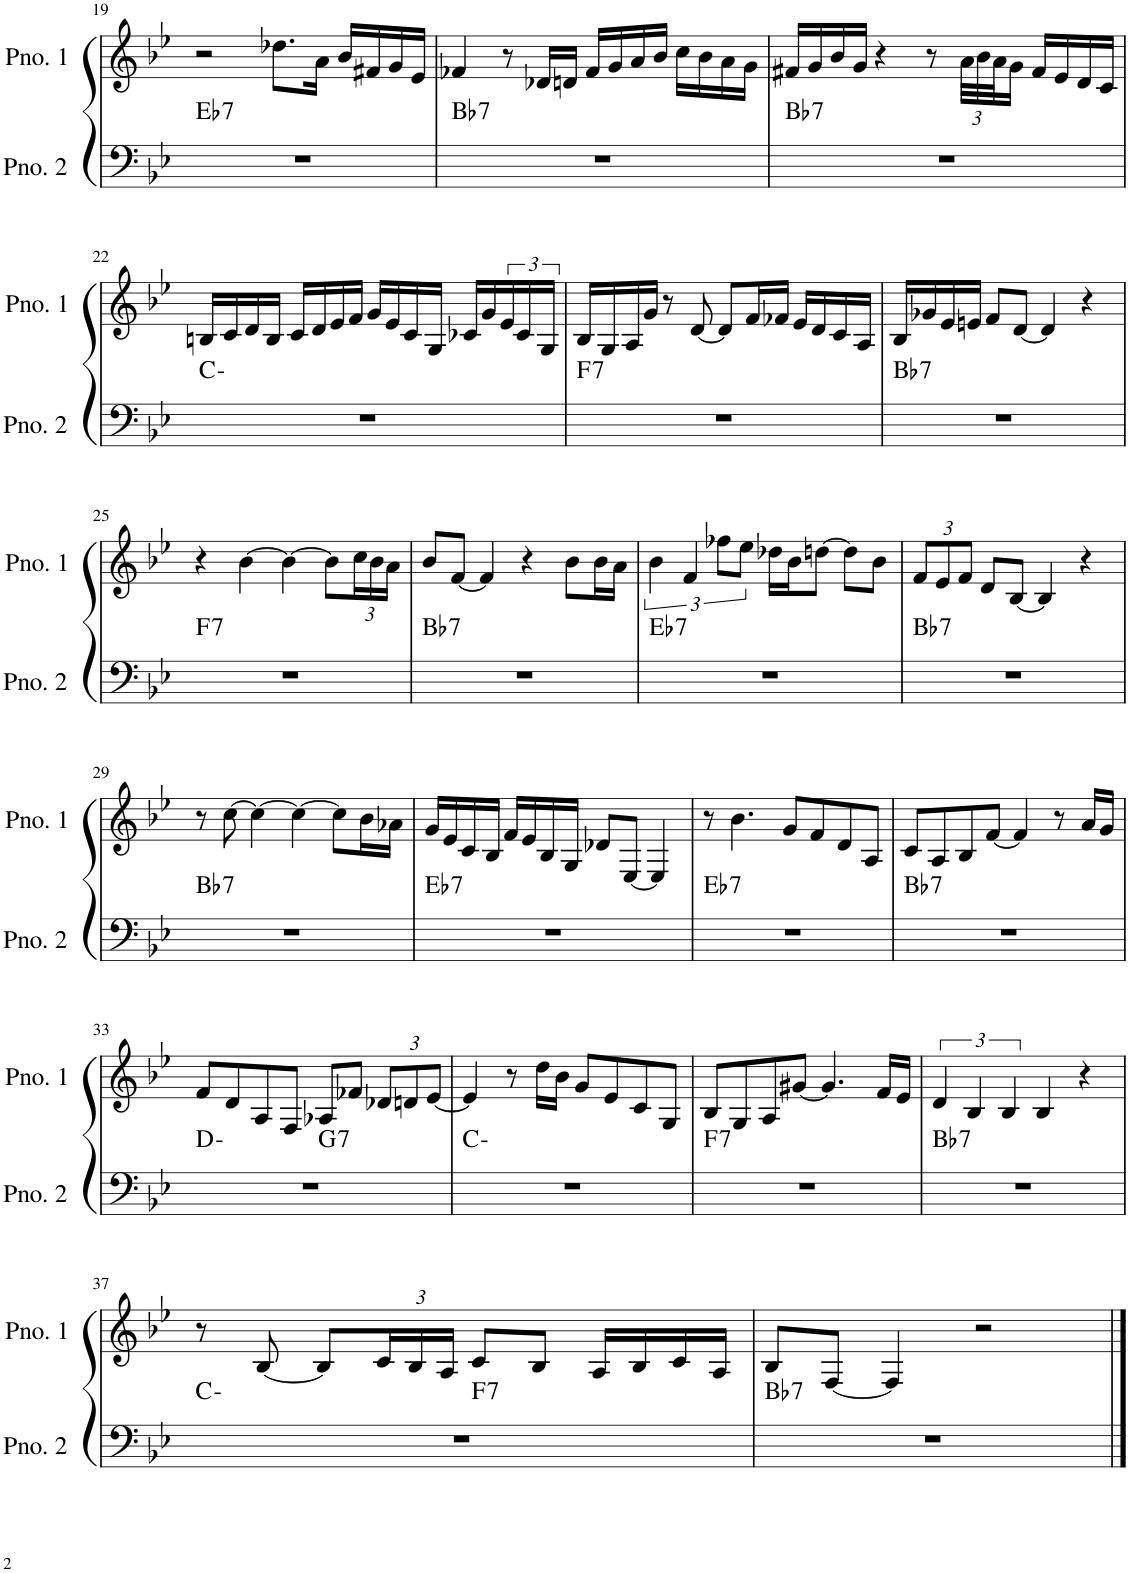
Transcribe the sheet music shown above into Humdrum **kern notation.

**kern	**harte	**kern
*part2	*part2	*part1
*staff2	*	*staff1
*I"ピアノ 2	*	*I"ピアノ 1
!!LO:PB:g=z
*clefF4	*	*clefG2
*k[b-e-]	*	*k[b-e-]
*M4/4	*	*M4/4
=19	=19	=19
!	!LO:H:kt=7	!
1r	Eb:7	2r
.	.	8.dd-X\L
.	.	16a\Jk
.	.	16b-/LL
.	.	16f#X/
.	.	16g/
.	.	16e-/JJ
=20	=20	=20
!	!LO:H:kt=7	!
1r	Bb:7	4f-X/
.	.	8r
.	.	16d-X/LL
.	.	16dn/JJ
.	.	16f-/LL
.	.	16g/
.	.	16a/
.	.	16b-/JJ
.	.	16cc\LL
.	.	16b-\
.	.	16a\
.	.	16g\JJ
=21	=21	=21
!	!LO:H:kt=7	!
1r	Bb:7	16f#X/LL
.	.	16g/
.	.	16b-/
.	.	16g/JJ
.	.	4r
.	.	8r
*	*	*Xbrackettup
.	.	48a\LLL
.	.	48b-\
.	.	48a\J
.	.	16g\JJ
.	.	16f#/LL
.	.	16e-/
.	.	16d/
.	.	16c/JJ
!!LO:LB:g=z
=22	=22	=22
1r	C:min	16Bn/LL
.	.	16c/
.	.	16d/
.	.	16B/JJ
.	.	16c/LL
.	.	16d/
.	.	16e-/
.	.	16f/JJ
.	.	16g/LL
.	.	16e-/
.	.	16c/
.	.	16G/JJ
.	.	16c-X/LL
.	.	16g/
*	*	*brackettup
.	.	24e-/
.	.	24c-/
.	.	24G/JJ
=23	=23	=23
!	!LO:H:kt=7	!
1r	F:7	16B-/LL
.	.	16G/
.	.	16A/
.	.	16g/JJ
.	.	8r
.	.	[8d/
.	.	8d/L]
.	.	16f/L
.	.	16f-X/JJ
.	.	16e-/LL
.	.	16d/
.	.	16c/
.	.	16A/JJ
=24	=24	=24
!	!LO:H:kt=7	!
1r	Bb:7	16B-/LL
.	.	16g-X/
.	.	16e-/
.	.	16en/JJ
.	.	8f/L
.	.	[8d/J
.	.	4d/]
.	.	4r
!!LO:LB:g=z
=25	=25	=25
!	!LO:H:kt=7	!
1r	F:7	4r
.	.	[4b-\
.	.	4b-\_
.	.	8b-\L]
*	*	*Xbrackettup
.	.	24cc\L
.	.	24b-\
.	.	24a\JJ
=26	=26	=26
!	!LO:H:kt=7	!
1r	Bb:7	8b-/L
.	.	[8f/J
.	.	4f/]
.	.	4r
.	.	8b-\L
.	.	16b-\L
.	.	16a\JJ
=27	=27	=27
*	*	*brackettup
!	!LO:H:kt=7	!
1r	Eb:7	6b-\
.	.	6f/
.	.	12ff-X\L
.	.	12ee-\J
.	.	16dd-X\LL
.	.	16b-\J
.	.	[8ddn\J
.	.	8dd\L]
.	.	8b-\J
=28	=28	=28
*	*	*Xbrackettup
!	!LO:H:kt=7	!
1r	Bb:7	12f/L
.	.	12e-/
.	.	12f/J
.	.	8d/L
.	.	[8B-/J
.	.	4B-/]
.	.	4r
!!LO:LB:g=z
=29	=29	=29
!	!LO:H:kt=7	!
1r	Bb:7	8r
.	.	[8cc\
.	.	4cc\_
.	.	4cc\_
.	.	8cc\L]
.	.	16b-\L
.	.	16a-X\JJ
=30	=30	=30
!	!LO:H:kt=7	!
1r	Eb:7	16g/LL
.	.	16e-/
.	.	16c/
.	.	16B-/JJ
.	.	16f/LL
.	.	16e-/
.	.	16B-/
.	.	16G/JJ
.	.	8d-X/L
.	.	[8E-/J
.	.	4E-/]
=31	=31	=31
!	!LO:H:kt=7	!
1r	Eb:7	8r
.	.	4.b-\
.	.	8g/L
.	.	8f/
.	.	8d/
.	.	8A/J
=32	=32	=32
!	!LO:H:kt=7	!
1r	Bb:7	8c/L
.	.	8A/
.	.	8B-/
.	.	[8f/J
.	.	4f/]
.	.	8r
.	.	16a/LL
.	.	16g/JJ
!!LO:LB:g=z
=33	=33	=33
*^	*	*
1r	2ryy	D:min	8f/L
.	.	.	8d/
.	.	.	8A/
.	.	.	8F/J
!	!	!LO:H:kt=7	!
.	2ryy	G:7	8A-X/L
.	.	.	8f-X/J
.	.	.	12d-X/L
.	.	.	12dn/
.	.	.	[12e-/J
*v	*v	*	*
=34	=34	=34
1r	C:min	4e-/]
.	.	8r
.	.	16dd\LL
.	.	16b-\JJ
.	.	8g/L
.	.	8e-/
.	.	8c/
.	.	8G/J
=35	=35	=35
!	!LO:H:kt=7	!
1r	F:7	8B-/L
.	.	8G/
.	.	8A/
.	.	[8g#X/J
.	.	4.g#/]
.	.	16f/LL
.	.	16e-/JJ
=36	=36	=36
*	*	*brackettup
!	!LO:H:kt=7	!
1r	Bb:7	6d/
.	.	6B-/
.	.	6B-/
.	.	4B-/
.	.	4r
!!LO:LB:g=z
=37	=37	=37
*^	*	*
1r	2ryy	C:min	8r
.	.	.	[8B-/
.	.	.	8B-/L]
*	*	*	*Xbrackettup
.	.	.	24c/L
.	.	.	24B-/
.	.	.	24A/JJ
!	!	!LO:H:kt=7	!
.	2ryy	F:7	8c/L
.	.	.	8B-/J
.	.	.	16A/LL
.	.	.	16B-/
.	.	.	16c/
.	.	.	16A/JJ
=38	=38	=38	=38
!	!	!LO:H:kt=7	!
*v	*v	*	*
1r	Bb:7	8B-/L
.	.	[8F/J
.	.	4F/]
.	.	2r
==	==	==
*-	*-	*-
